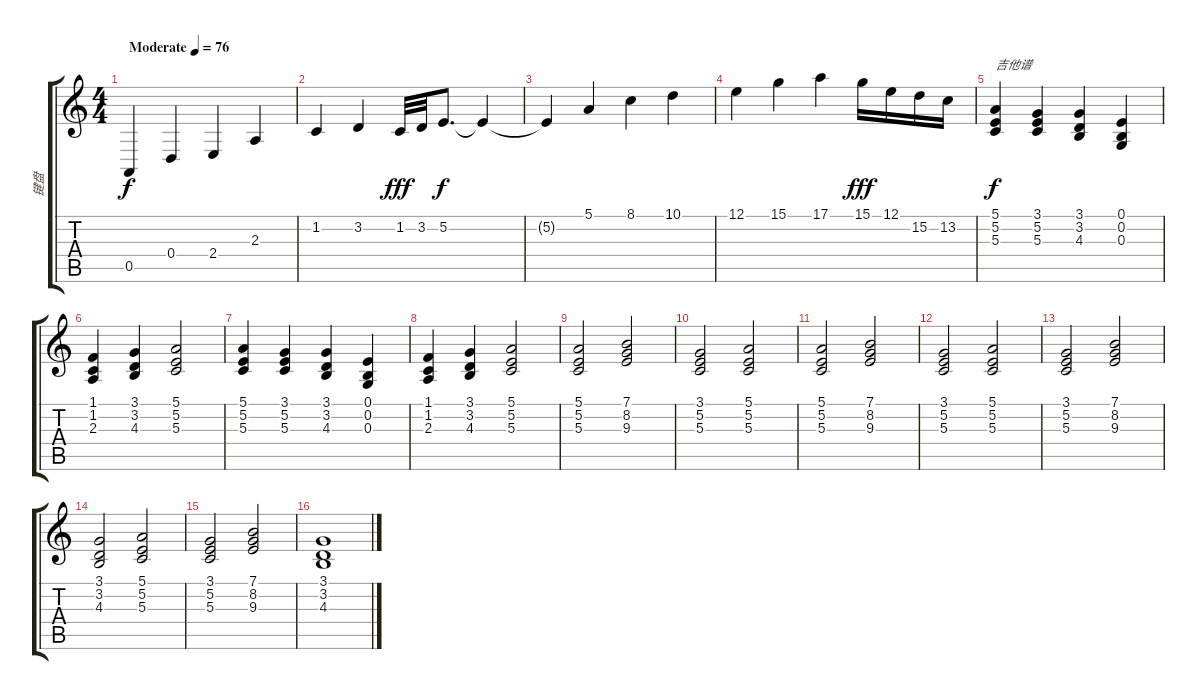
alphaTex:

\track ("键盘" "键盘") {instrument stringensemble2}
\staff {score tabs}
\tuning (E4 B3 G3 D3 A2 E2) {hide}
\ts (4 4)
\tempo (76 "Moderate")
\clef g2
\ks c
0.5.4{dy f instrument stringensemble2} 0.4.4 2.4.4 2.3.4 |
1.2.4 3.2.4 1.2.32{dy fff} 3.2.32 5.2.8{d dy f} 5.2{t}.4 |
5.2{t}.4 5.1.4 8.1.4 10.1.4 |
12.1.4 15.1.4 17.1.4 15.1.16{dy fff} 12.1.16 15.2.16 13.2.16 |
(5.1 5.2 5.3).4{txt "吉他谱" dy f volume 10 instrument stringensemble1} (3.1 5.2 5.3).4 (3.1 3.2 4.3).4 (0.1 0.2 0.3).4 |
(1.1 1.2 2.3).4 (3.1 3.2 4.3).4 (5.1 5.2 5.3).2 |
(5.1 5.2 5.3).4 (3.1 5.2 5.3).4 (3.1 3.2 4.3).4 (0.1 0.2 0.3).4 |
(1.1 1.2 2.3).4 (3.1 3.2 4.3).4 (5.1 5.2 5.3).2 |
(5.1 5.2 5.3).2{volume 10 instrument stringensemble2} (7.1 8.2 9.3).2 |
(3.1 5.2 5.3).2 (5.1 5.2 5.3).2 |
(5.1 5.2 5.3).2 (7.1 8.2 9.3).2 |
(3.1 5.2 5.3).2 (5.1 5.2 5.3).2 |
(3.1 5.2 5.3).2 (7.1 8.2 9.3).2 |
(3.1 3.2 4.3).2 (5.1 5.2 5.3).2 |
(3.1 5.2 5.3).2 (7.1 8.2 9.3).2 |
(3.1 3.2 4.3).1
